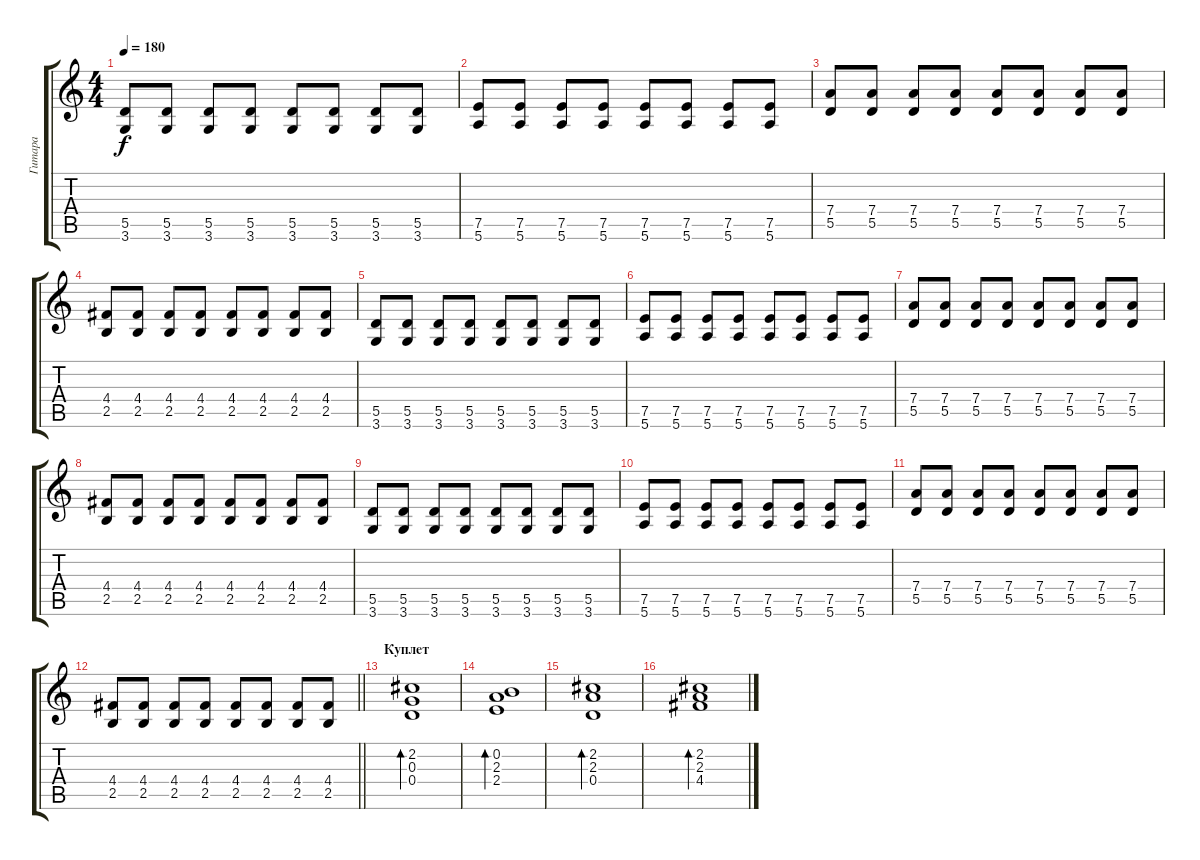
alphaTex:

\track ("Гитара" "Гитара") {instrument overdrivenguitar}
\staff {score tabs}
\tuning (E4 B3 G3 D3 A2 E2) {hide}
\ts (4 4)
\tempo 180
\clef g2
\ks c
(5.5 3.6).8{dy f} (5.5 3.6).8 (5.5 3.6).8 (5.5 3.6).8 (5.5 3.6).8 (5.5 3.6).8 (5.5 3.6).8 (5.5 3.6).8 |
(7.5 5.6).8 (7.5 5.6).8 (7.5 5.6).8 (7.5 5.6).8 (7.5 5.6).8 (7.5 5.6).8 (7.5 5.6).8 (7.5 5.6).8 |
(7.4 5.5).8 (7.4 5.5).8 (7.4 5.5).8 (7.4 5.5).8 (7.4 5.5).8 (7.4 5.5).8 (7.4 5.5).8 (7.4 5.5).8 |
(4.4 2.5).8 (4.4 2.5).8 (4.4 2.5).8 (4.4 2.5).8 (4.4 2.5).8 (4.4 2.5).8 (4.4 2.5).8 (4.4 2.5).8 |
(5.5 3.6).8 (5.5 3.6).8 (5.5 3.6).8 (5.5 3.6).8 (5.5 3.6).8 (5.5 3.6).8 (5.5 3.6).8 (5.5 3.6).8 |
(7.5 5.6).8 (7.5 5.6).8 (7.5 5.6).8 (7.5 5.6).8 (7.5 5.6).8 (7.5 5.6).8 (7.5 5.6).8 (7.5 5.6).8 |
(7.4 5.5).8 (7.4 5.5).8 (7.4 5.5).8 (7.4 5.5).8 (7.4 5.5).8 (7.4 5.5).8 (7.4 5.5).8 (7.4 5.5).8 |
(4.4 2.5).8 (4.4 2.5).8 (4.4 2.5).8 (4.4 2.5).8 (4.4 2.5).8 (4.4 2.5).8 (4.4 2.5).8 (4.4 2.5).8 |
(5.5 3.6).8 (5.5 3.6).8 (5.5 3.6).8 (5.5 3.6).8 (5.5 3.6).8 (5.5 3.6).8 (5.5 3.6).8 (5.5 3.6).8 |
(7.5 5.6).8 (7.5 5.6).8 (7.5 5.6).8 (7.5 5.6).8 (7.5 5.6).8 (7.5 5.6).8 (7.5 5.6).8 (7.5 5.6).8 |
(7.4 5.5).8 (7.4 5.5).8 (7.4 5.5).8 (7.4 5.5).8 (7.4 5.5).8 (7.4 5.5).8 (7.4 5.5).8 (7.4 5.5).8 |
\barLineRight lightlight
(4.4 2.5).8 (4.4 2.5).8 (4.4 2.5).8 (4.4 2.5).8 (4.4 2.5).8 (4.4 2.5).8 (4.4 2.5).8 (4.4 2.5).8 |
\section ("" "Куплет")
(2.2 0.3 0.4).1{bd 60 instrument electricguitarmuted} |
(0.2 2.3 2.4).1{bd 60} |
(2.2 2.3 0.4).1{bd 60} |
(2.2 2.3 4.4).1{bd 60}
